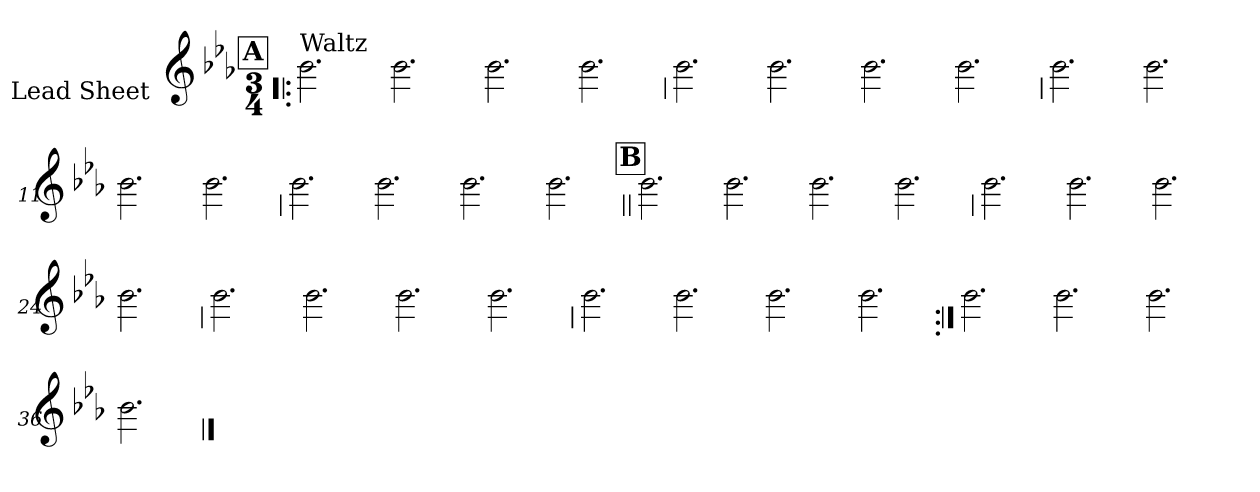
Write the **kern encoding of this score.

**kern
*part1
*staff1
*I"Lead Sheet
*stria0
*clefG2
*k[b-e-a-]
*E-:
*M3/4
!!LO:REH:place=s1:a:t=A
=1!|:
!LO:TX:a:t=Waltz
2.b-
=2-
2.b-
=3-
2.b-
=4-
2.b-
!!LO:LB:g=z
=5
2.b-
=6-
2.b-
=7-
2.b-
=8-
2.b-
!!LO:LB:g=z
=9
2.b-
=10-
2.b-
=11-
2.b-
=12-
2.b-
!!LO:LB:g=z
=13
2.b-
=14-
2.b-
=15-
2.b-
=16-
2.b-
!!LO:LB:g=z
!!LO:REH:place=s1:a:t=B
=17||
2.b-
=18-
2.b-
=19-
2.b-
=20-
2.b-
!!LO:LB:g=z
=21
2.b-
=22-
2.b-
=23-
2.b-
=24-
2.b-
!!LO:LB:g=z
=25
2.b-
=26-
2.b-
=27-
2.b-
=28-
2.b-
!!LO:LB:g=z
=29
2.b-
=30-
2.b-
=31-
2.b-
=32-
2.b-
!!LO:LB:g=z
=33:|!
2.b-
=34-
2.b-
=35-
2.b-
=36-
2.b-
==
*-
